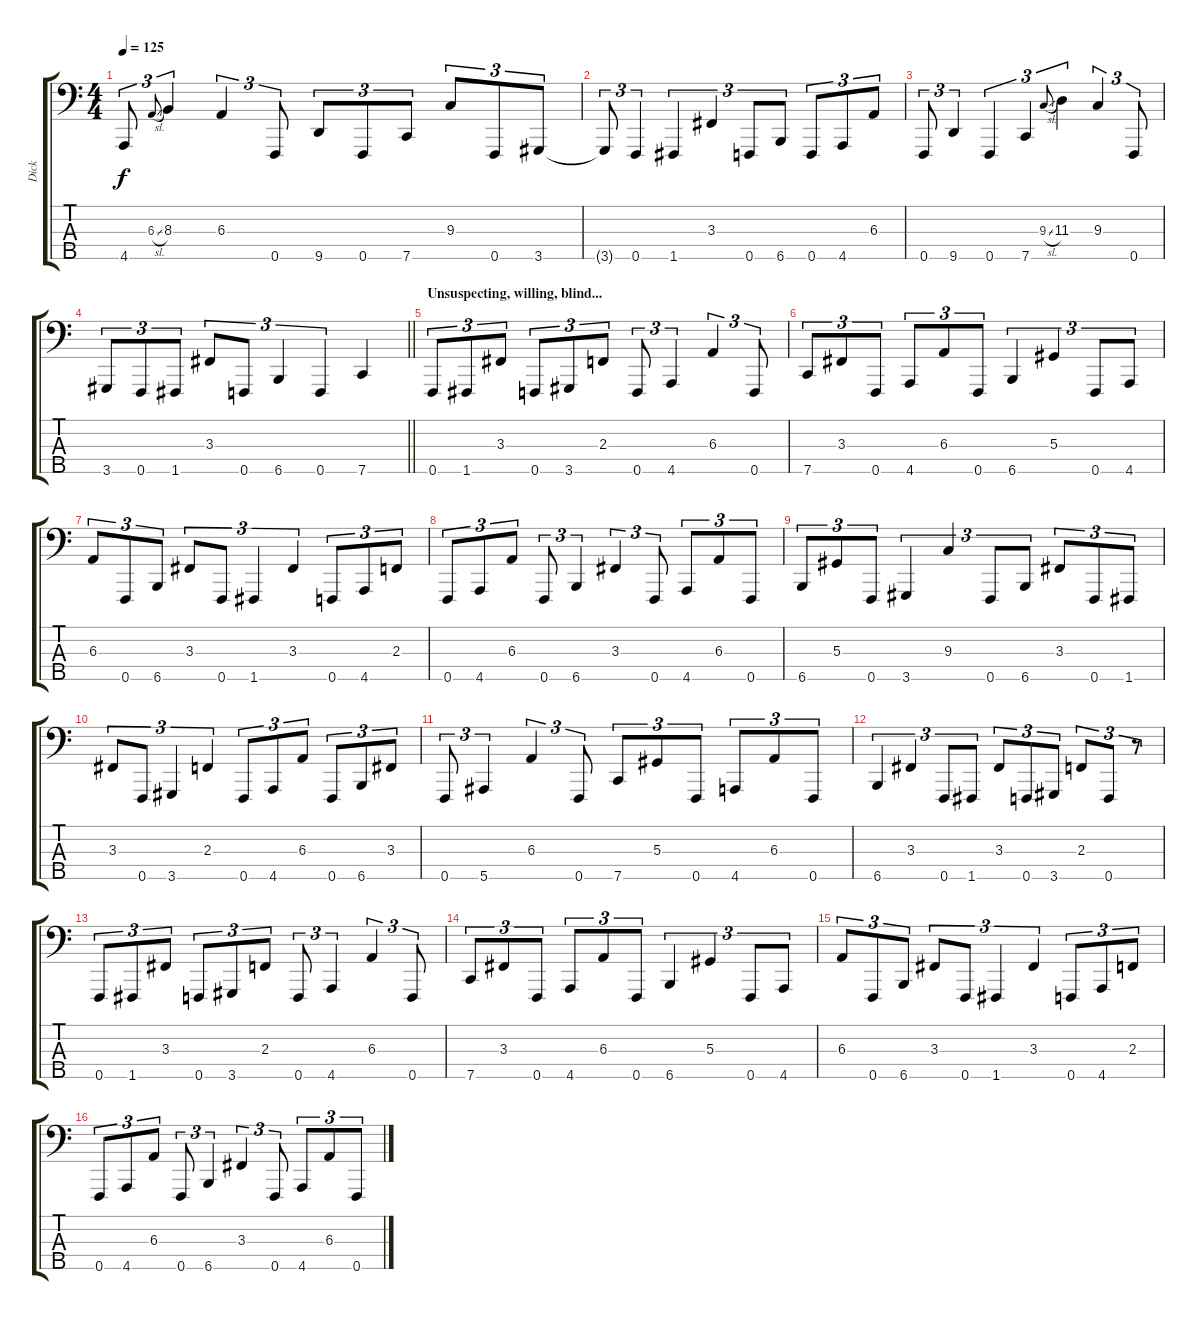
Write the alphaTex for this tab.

\track ("Dick" "Dick") {instrument electricbasspick}
\staff {score tabs}
\tuning (Db2 Ab1 Eb1 Bb0 F0) {hide}
\ts (4 4)
\tempo 125
\clef f4
\ks c
4.5{t}.8{tu (3 2) dy f} 6.3{sl}.8{gr onbeat} 8.3.4{tu (3 2)} 6.3.4{tu (3 2)} 0.5.8{tu (3 2)} 9.5.8{tu (3 2)} 0.5.8{tu (3 2)} 7.5.8{tu (3 2)} 9.3.8{tu (3 2)} 0.5.8{tu (3 2)} 3.5.8{tu (3 2)} |
3.5{t}.8{tu (3 2)} 0.5.4{tu (3 2)} 1.5.4{tu (3 2)} 3.3.4{tu (3 2)} 0.5.8{tu (3 2)} 6.5.8{tu (3 2)} 0.5.8{tu (3 2)} 4.5.8{tu (3 2)} 6.3.8{tu (3 2)} |
0.5.8{tu (3 2)} 9.5.4{tu (3 2)} 0.5.4{tu (3 2)} 7.5.4{tu (3 2)} 9.3{sl}.8{gr onbeat} 11.3.4{tu (3 2)} 9.3.4{tu (3 2)} 0.5.8{tu (3 2)} |
\barLineRight lightlight
3.5.8{tu (3 2)} 0.5.8{tu (3 2)} 1.5.8{tu (3 2)} 3.3.8{tu (3 2)} 0.5.8{tu (3 2)} 6.5.4{tu (3 2)} 0.5.4{tu (3 2)} 7.5.4 |
\section ("" "Unsuspecting, willing, blind...")
0.5.8{tu (3 2)} 1.5.8{tu (3 2)} 3.3.8{tu (3 2)} 0.5.8{tu (3 2)} 3.5.8{tu (3 2)} 2.3.8{tu (3 2)} 0.5.8{tu (3 2)} 4.5.4{tu (3 2)} 6.3.4{tu (3 2)} 0.5.8{tu (3 2)} |
7.5.8{tu (3 2)} 3.3.8{tu (3 2)} 0.5.8{tu (3 2)} 4.5.8{tu (3 2)} 6.3.8{tu (3 2)} 0.5.8{tu (3 2)} 6.5.4{tu (3 2)} 5.3.4{tu (3 2)} 0.5.8{tu (3 2)} 4.5.8{tu (3 2)} |
6.3.8{tu (3 2)} 0.5.8{tu (3 2)} 6.5.8{tu (3 2)} 3.3.8{tu (3 2)} 0.5.8{tu (3 2)} 1.5.4{tu (3 2)} 3.3.4{tu (3 2)} 0.5.8{tu (3 2)} 4.5.8{tu (3 2)} 2.3.8{tu (3 2)} |
0.5.8{tu (3 2)} 4.5.8{tu (3 2)} 6.3.8{tu (3 2)} 0.5.8{tu (3 2)} 6.5.4{tu (3 2)} 3.3.4{tu (3 2)} 0.5.8{tu (3 2)} 4.5.8{tu (3 2)} 6.3.8{tu (3 2)} 0.5.8{tu (3 2)} |
6.5.8{tu (3 2)} 5.3.8{tu (3 2)} 0.5.8{tu (3 2)} 3.5.4{tu (3 2)} 9.3.4{tu (3 2)} 0.5.8{tu (3 2)} 6.5.8{tu (3 2)} 3.3.8{tu (3 2)} 0.5.8{tu (3 2)} 1.5.8{tu (3 2)} |
3.3.8{tu (3 2)} 0.5.8{tu (3 2)} 3.5.4{tu (3 2)} 2.3.4{tu (3 2)} 0.5.8{tu (3 2)} 4.5.8{tu (3 2)} 6.3.8{tu (3 2)} 0.5.8{tu (3 2)} 6.5.8{tu (3 2)} 3.3.8{tu (3 2)} |
0.5.8{tu (3 2)} 5.5.4{tu (3 2)} 6.3.4{tu (3 2)} 0.5.8{tu (3 2)} 7.5.8{tu (3 2)} 5.3.8{tu (3 2)} 0.5.8{tu (3 2)} 4.5.8{tu (3 2)} 6.3.8{tu (3 2)} 0.5.8{tu (3 2)} |
6.5.4{tu (3 2)} 3.3.4{tu (3 2)} 0.5.8{tu (3 2)} 1.5.8{tu (3 2)} 3.3.8{tu (3 2)} 0.5.8{tu (3 2)} 3.5.8{tu (3 2)} 2.3.8{tu (3 2)} 0.5.8{tu (3 2)} r.8{tu (3 2)} |
0.5.8{tu (3 2)} 1.5.8{tu (3 2)} 3.3.8{tu (3 2)} 0.5.8{tu (3 2)} 3.5.8{tu (3 2)} 2.3.8{tu (3 2)} 0.5.8{tu (3 2)} 4.5.4{tu (3 2)} 6.3.4{tu (3 2)} 0.5.8{tu (3 2)} |
7.5.8{tu (3 2)} 3.3.8{tu (3 2)} 0.5.8{tu (3 2)} 4.5.8{tu (3 2)} 6.3.8{tu (3 2)} 0.5.8{tu (3 2)} 6.5.4{tu (3 2)} 5.3.4{tu (3 2)} 0.5.8{tu (3 2)} 4.5.8{tu (3 2)} |
6.3.8{tu (3 2)} 0.5.8{tu (3 2)} 6.5.8{tu (3 2)} 3.3.8{tu (3 2)} 0.5.8{tu (3 2)} 1.5.4{tu (3 2)} 3.3.4{tu (3 2)} 0.5.8{tu (3 2)} 4.5.8{tu (3 2)} 2.3.8{tu (3 2)} |
0.5.8{tu (3 2)} 4.5.8{tu (3 2)} 6.3.8{tu (3 2)} 0.5.8{tu (3 2)} 6.5.4{tu (3 2)} 3.3.4{tu (3 2)} 0.5.8{tu (3 2)} 4.5.8{tu (3 2)} 6.3.8{tu (3 2)} 0.5.8{tu (3 2)}
